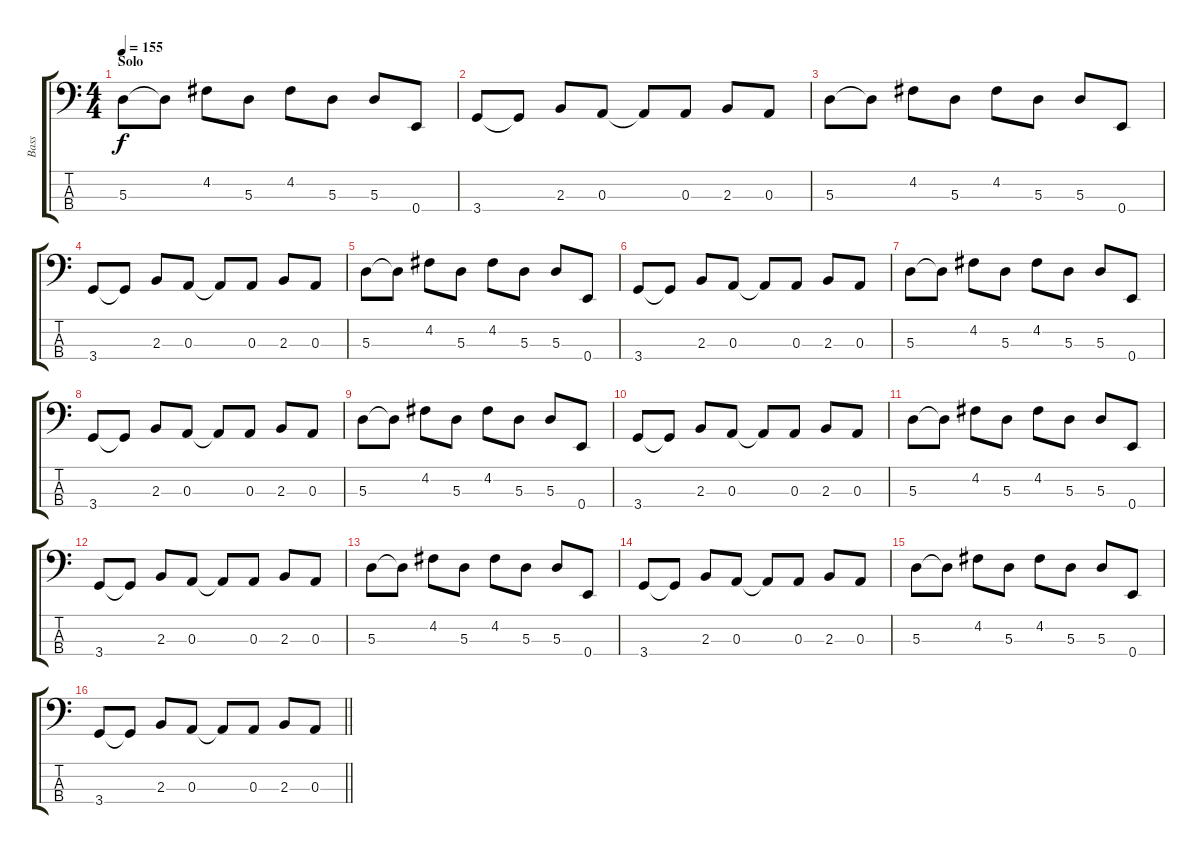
\track ("Bass" "Bass") {instrument electricbassfinger}
\staff {score tabs}
\tuning (G2 D2 A1 E1) {hide}
\ts (4 4)
\section ("" "Solo")
\tempo 155
\clef f4
\ks c
5.3.8{dy f} 5.3{t}.8 4.2.8 5.3.8 4.2.8 5.3.8 5.3.8 0.4.8 |
3.4.8 3.4{t}.8 2.3.8 0.3.8 0.3{t}.8 0.3.8 2.3.8 0.3.8 |
5.3.8 5.3{t}.8 4.2.8 5.3.8 4.2.8 5.3.8 5.3.8 0.4.8 |
3.4.8 3.4{t}.8 2.3.8 0.3.8 0.3{t}.8 0.3.8 2.3.8 0.3.8 |
5.3.8 5.3{t}.8 4.2.8 5.3.8 4.2.8 5.3.8 5.3.8 0.4.8 |
3.4.8 3.4{t}.8 2.3.8 0.3.8 0.3{t}.8 0.3.8 2.3.8 0.3.8 |
5.3.8 5.3{t}.8 4.2.8 5.3.8 4.2.8 5.3.8 5.3.8 0.4.8 |
3.4.8 3.4{t}.8 2.3.8 0.3.8 0.3{t}.8 0.3.8 2.3.8 0.3.8 |
5.3.8 5.3{t}.8 4.2.8 5.3.8 4.2.8 5.3.8 5.3.8 0.4.8 |
3.4.8 3.4{t}.8 2.3.8 0.3.8 0.3{t}.8 0.3.8 2.3.8 0.3.8 |
5.3.8 5.3{t}.8 4.2.8 5.3.8 4.2.8 5.3.8 5.3.8 0.4.8 |
3.4.8 3.4{t}.8 2.3.8 0.3.8 0.3{t}.8 0.3.8 2.3.8 0.3.8 |
5.3.8 5.3{t}.8 4.2.8 5.3.8 4.2.8 5.3.8 5.3.8 0.4.8 |
3.4.8 3.4{t}.8 2.3.8 0.3.8 0.3{t}.8 0.3.8 2.3.8 0.3.8 |
5.3.8 5.3{t}.8 4.2.8 5.3.8 4.2.8 5.3.8 5.3.8 0.4.8 |
\barLineRight lightlight
3.4.8 3.4{t}.8 2.3.8 0.3.8 0.3{t}.8 0.3.8 2.3.8 0.3.8
